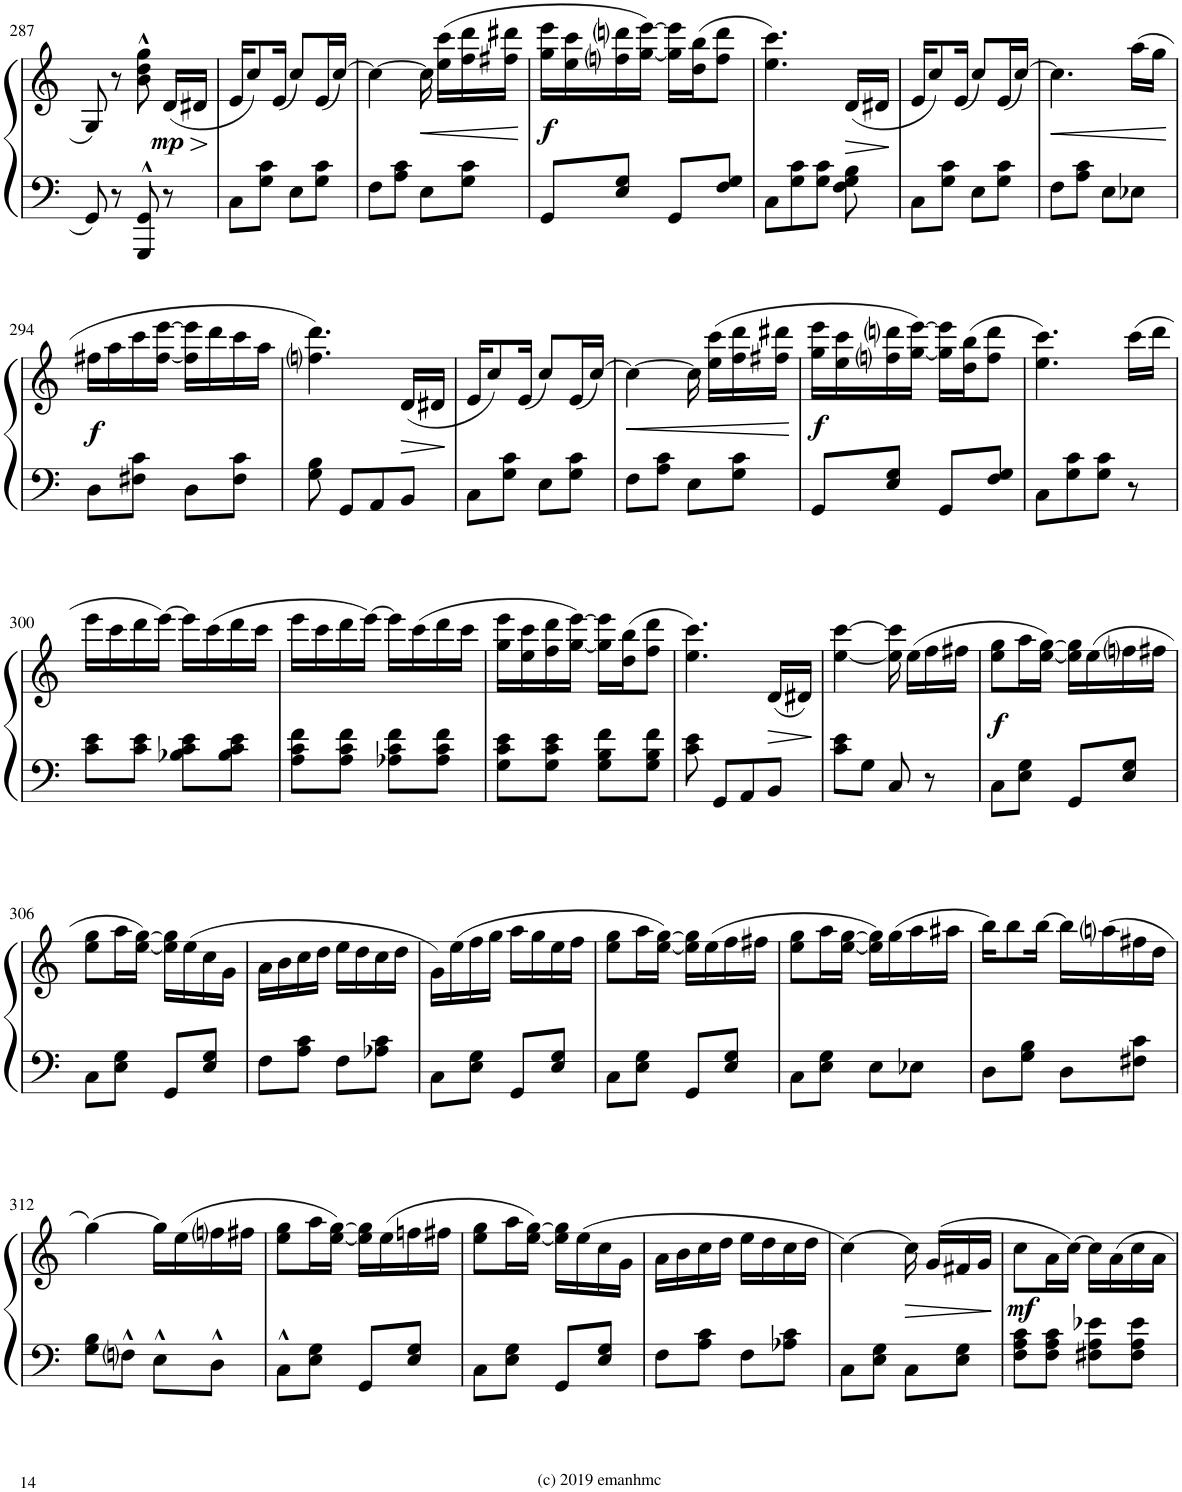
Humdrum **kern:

**kern	**kern	**dynam
*part1	*part1	*part1
*staff2	*staff1	*staff1/2
*I"Piano	*	*
*I'Pno.	*	*
!!LO:PB:g=z
*clefF4	*clefG^2	*
*k[]	*k[]	*
*M2/4	*M2/4	*
=287	=287	=287
8GG/	8G/	.
8r	8r	.
8GGG/^^ 8GG/^^	8b\^^ 8dd\^^ 8gg\^^	.
!	!	!LO:HP:b
!	!	!LO:DY:n=1:b
8r	(16d/LL	> mp
.	16d#X/JJ	.
.	.	]
=288	=288	=288
8C\L	16e/KL	.
.	8cc/)	.
8G\ 8c\J	.	.
.	(16e/Jk	.
8E\L	8cc/L)	.
8G\ 8c\J	(16e/L	.
.	[16cc/JJ)	.
=289	=289	=289
8F\L	4cc\_	.
8A\ 8c\J	.	.
!	!	!LO:HP:b
8E\L	16cc\]	<
.	(16ee\ 16ccc\LL	.
8G\ 8c\J	16ff\ 16ddd\	.
.	16ff#X\ 16ddd#X\JJ	.
.	.	[
=290	=290	=290
!	!	!LO:DY:b
8GG/L	16gg\ 16eee\LL	f
.	16ee\ 16ccc\	.
8E/ 8G/J	16ffni\ 16dddni\	.
.	[16gg\ [16eee\JJ)	.
8GG/L	16gg\] 16eee\]LL	.
.	(16dd\ 16bb\J	.
8F/ 8G/J	8ff\ 8ddd\J	.
=291	=291	=291
8C\L	4.ee\ 4.ccc\)	.
8G\ 8c\	.	.
8G\ 8c\J	.	.
!	!	!LO:HP:b
8F\ 8G\ 8B\	(16d/LL	>
.	16d#X/JJ	.
.	.	]
=292	=292	=292
8C\L	16e/KL	.
.	8cc/)	.
8G\ 8c\J	.	.
.	(16e/Jk	.
8E\L	8cc/L)	.
8G\ 8c\J	(16e/L	.
.	[16cc/JJ)	.
=293	=293	=293
!	!	!LO:HP:b
8F\L	4.cc\]	<
8A\ 8c\J	.	.
8E\L	.	.
8E-X\J	(16aa\LL	.
.	16gg\JJ	.
.	.	[
!!LO:LB:g=z
=294	=294	=294
!	!	!LO:DY:b
8D\L	16ff#X\LL	f
.	16aa\	.
8F#X\ 8c\J	16ccc\	.
.	[16ff#\ [16eee\JJ	.
8D\L	16ff#\] 16eee\]LL	.
.	16ddd\	.
8F#\ 8c\J	16ccc\	.
.	16aa\JJ	.
=295	=295	=295
8G\ 8B\	4.ffni\ 4.ddd\)	.
8GG/L	.	.
8AA/	.	.
!	!	!LO:HP:b
8BB/J	(16d/LL	>
.	16d#X/JJ	.
.	.	]
=296	=296	=296
8C\L	16e/KL	.
.	8cc/)	.
8G\ 8c\J	.	.
.	(16e/Jk	.
8E\L	8cc/L)	.
8G\ 8c\J	(16e/L	.
.	[16cc/JJ)	.
=297	=297	=297
!	!	!LO:HP:b
8F\L	4cc\_	<
8A\ 8c\J	.	.
8E\L	16cc\]	.
.	(16ee\ 16ccc\LL	.
8G\ 8c\J	16ff\ 16ddd\	.
.	16ff#X\ 16ddd#X\JJ	.
.	.	[
=298	=298	=298
!	!	!LO:DY:b
8GG/L	16gg\ 16eee\LL	f
.	16ee\ 16ccc\	.
8E/ 8G/J	16ffni\ 16dddni\	.
.	[16gg\ [16eee\JJ)	.
8GG/L	16gg\] 16eee\]LL	.
.	(16dd\ 16bb\J	.
8F/ 8G/J	8ff\ 8ddd\J	.
=299	=299	=299
8C\L	4.ee\ 4.ccc\)	.
8G\ 8c\	.	.
8G\ 8c\J	.	.
8r	(16ccc\LL	.
.	16ddd\JJ	.
!!LO:LB:g=z
=300	=300	=300
8c\ 8e\L	16eee\LL	.
.	16ccc\	.
8c\ 8e\J	16ddd\	.
.	[16eee\JJ)	.
8B-X\ 8c\ 8e\L	16eee\LL]	.
.	(16ccc\	.
8B-\ 8c\ 8e\J	16ddd\	.
.	16ccc\JJ	.
=301	=301	=301
8A\ 8c\ 8f\L	16eee\LL	.
.	16ccc\	.
8A\ 8c\ 8f\J	16ddd\	.
.	[16eee\JJ)	.
8A-X\ 8c\ 8f\L	16eee\LL]	.
.	(16ccc\	.
8A-\ 8c\ 8f\J	16ddd\	.
.	16ccc\JJ	.
=302	=302	=302
8G\ 8c\ 8e\L	16gg\ 16eee\LL	.
.	16ee\ 16ccc\	.
8G\ 8c\ 8e\J	16ff\ 16ddd\	.
.	[16gg\ [16eee\JJ)	.
8G\ 8B\ 8f\L	16gg\] 16eee\]LL	.
.	(16dd\ 16bb\J	.
8G\ 8B\ 8f\J	8ff\ 8ddd\J	.
=303	=303	=303
8c\ 8e\	4.ee\ 4.ccc\)	.
8GG/L	.	.
8AA/	.	.
!	!	!LO:HP:b
8BB/J	(16d/LL	>
.	16d#X/JJ)	.
.	.	]
=304	=304	=304
8c\ 8e\L	[4ee\ [4ccc\	.
8G\J	.	.
8C/	16ee\] 16ccc\]	.
.	(16ee\LL	.
8r	16ff\	.
.	16ff#X\JJ	.
=305	=305	=305
!	!	!LO:DY:b
8C\L	8ee\ 8gg\L	f
8E\ 8G\J	16aa\L	.
.	[16ee\ [16gg\JJ)	.
8GG/L	16ee\] 16gg\]LL	.
.	(16ee\	.
8E/ 8G/J	16ffni\	.
.	16ff#X\JJ	.
!!LO:LB:g=z
=306	=306	=306
8C\L	8ee\ 8gg\L	.
8E\ 8G\J	16aa\L	.
.	[16ee\ [16gg\JJ)	.
8GG/L	16ee\] 16gg\]LL	.
.	(16ee\	.
8E/ 8G/J	16cc\	.
.	16g\JJ	.
=307	=307	=307
8F\L	16a\LL	.
.	16b\	.
8A\ 8c\J	16cc\	.
.	16dd\JJ	.
8F\L	16ee\LL	.
.	16dd\	.
8A-X\ 8c\J	16cc\	.
.	16dd\JJ	.
=308	=308	=308
8C\L	16g\LL)	.
.	(16ee\	.
8E\ 8G\J	16ff\	.
.	16gg\JJ	.
8GG/L	16aa\LL	.
.	16gg\	.
8E/ 8G/J	16ee\	.
.	16ff\JJ	.
=309	=309	=309
8C\L	8ee\ 8gg\L	.
8E\ 8G\J	16aa\L	.
.	[16ee\ [16gg\JJ)	.
8GG/L	16ee\] 16gg\]LL	.
.	(16ee\	.
8E/ 8G/J	16ff\	.
.	16ff#X\JJ	.
=310	=310	=310
8C\L	8ee\ 8gg\L	.
8E\ 8G\J	16aa\L	.
.	[16ee\ [16gg\JJ	.
8E\L	16ee\] 16gg\]LL)	.
.	(16gg\	.
8E-X\J	16aa\	.
.	16aa#X\JJ	.
=311	=311	=311
8D\L	16bb\KL)	.
.	8bb\	.
8G\ 8B\J	.	.
.	[16bb\Jk	.
8D\L	16bb\LL]	.
.	(16aani\	.
8F#X\ 8c\J	16ff#X\	.
.	16dd\JJ	.
!!LO:LB:g=z
=312	=312	=312
8G\ 8B\L	[4gg\)	.
8Fni^^\J	.	.
8E^^\L	16gg\LL]	.
.	(16ee\	.
8D^^\J	16ffni\	.
.	16ff#X\JJ	.
=313	=313	=313
8C^^\L	8ee\ 8gg\L	.
8E\ 8G\J	16aa\L	.
.	[16ee\ [16gg\JJ)	.
8GG/L	16ee\] 16gg\]LL	.
.	(16ee\	.
8E/ 8G/J	16ffn\	.
.	16ff#X\JJ	.
=314	=314	=314
8C\L	8ee\ 8gg\L	.
8E\ 8G\J	16aa\L	.
.	[16ee\ [16gg\JJ)	.
8GG/L	16ee\] 16gg\]LL	.
.	(16ee\	.
8E/ 8G/J	16cc\	.
.	16g\JJ	.
=315	=315	=315
8F\L	16a\LL	.
.	16b\	.
8A\ 8c\J	16cc\	.
.	16dd\JJ	.
8F\L	16ee\LL	.
.	16dd\	.
8A-X\ 8c\J	16cc\	.
.	16dd\JJ	.
=316	=316	=316
8C\L	[4cc\)	.
8E\ 8G\J	.	.
!	!	!LO:HP:b
8C\L	16cc\]	>
.	(16g/LL	.
8E\ 8G\J	16f#X/	.
.	16g/JJ	.
.	.	]
=317	=317	=317
!	!	!LO:DY:b
8F\ 8A\ 8c\L	8cc\L	mf
8F\ 8A\ 8c\J	16a\L	.
.	[16cc\JJ)	.
8F#X\ 8A\ 8e-X\L	16cc\LL]	.
.	16a\	.
8F#\ 8A\ 8e-\J	16cc\	.
.	16a\JJ	.
=	=	=
*-	*-	*-
